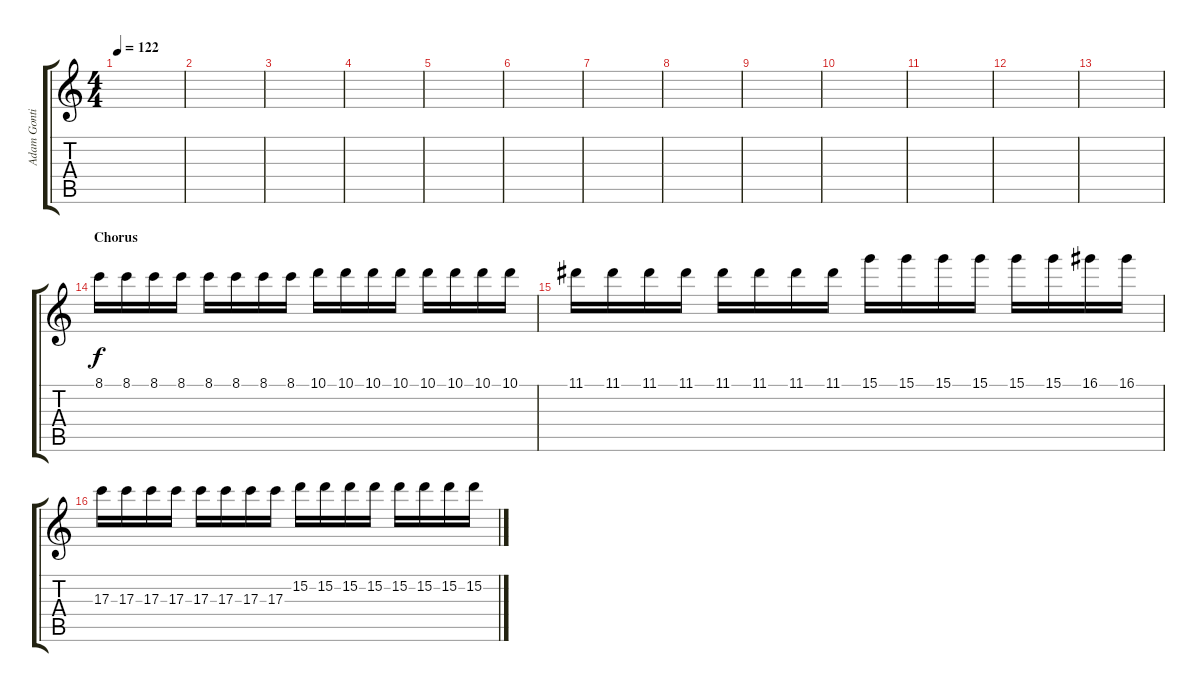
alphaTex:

\track ("Adam Gontier" "Adam Gonti") {instrument distortionguitar}
\staff {score tabs}
\tuning (E4 B3 G3 D3 A2 E2) {hide}
\ts (4 4)
\tempo 122
\clef g2
\ks c
|
|
|
|
|
|
|
|
|
|
|
|
|
\section ("" "Chorus")
8.1.16{volume 6} 8.1.16 8.1.16 8.1.16 8.1.16 8.1.16 8.1.16 8.1.16 10.1.16 10.1.16 10.1.16 10.1.16 10.1.16 10.1.16 10.1.16 10.1.16 |
11.1.16 11.1.16 11.1.16 11.1.16 11.1.16 11.1.16 11.1.16 11.1.16 15.1.16 15.1.16 15.1.16 15.1.16 15.1.16 15.1.16 16.1.16 16.1.16 |
17.3.16 17.3.16 17.3.16 17.3.16 17.3.16 17.3.16 17.3.16 17.3.16 15.2.16 15.2.16 15.2.16 15.2.16 15.2.16 15.2.16 15.2.16 15.2.16
